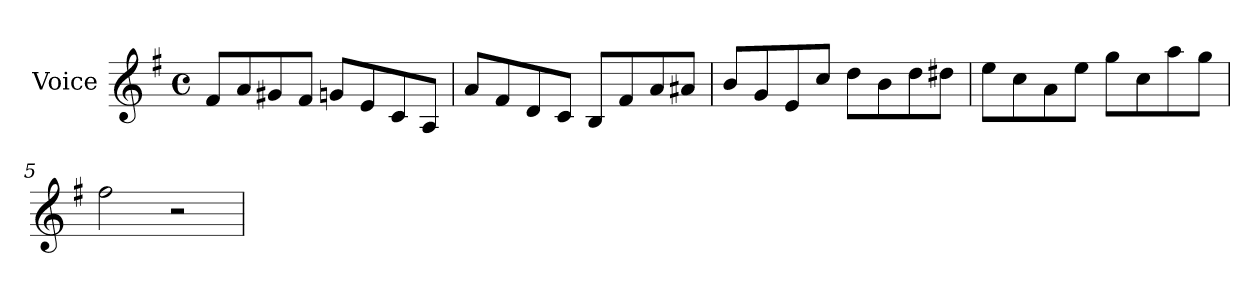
**kern
*part1
*staff1
*I"Voice
*I'Voice
*clefG2
*k[f#]
*M4/4
*met(c)
=1
8f#/L
8a/
8g#X/
8f#/J
8gn/L
8e/
8c/
8A/J
=2
8a/L
8f#/
8d/
8c/J
8B/L
8f#/
8a/
8a#X/J
=3
8b/L
8g/
8e/
8cc/J
8dd\L
8b\
8dd\
8dd#X\J
=4
8ee\L
8cc\
8a\
8ee\J
8gg\L
8cc\
8aa\
8gg\J
=5
2ff#\
2rcc
=
*-
